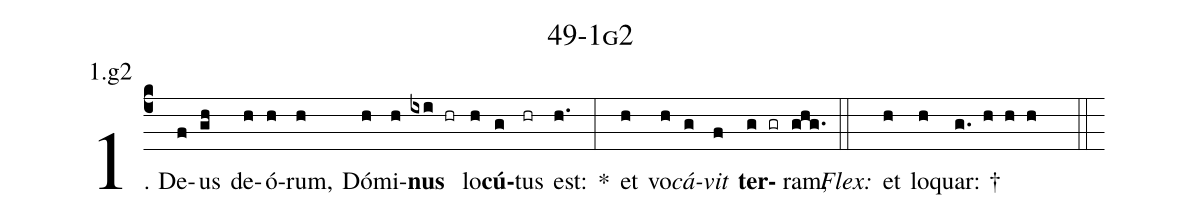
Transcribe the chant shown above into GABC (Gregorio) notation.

name: 49-1g2;
annotation: 1.g2;
%%
(c4)1. De(f)us(gh) de(h)ó(h)rum,(h) Dó(h)mi(h)<b>nus</b>(ixi hr) lo(h)<b>cú</b>(g)tus(hr) est:(h.) *(:) et(h) vo(h)<i>cá</i>(g)<i>vit</i>(f) <b>ter</b>(g gr)ram,(ghg.) (::)
<i>Flex:</i>()  et(h) lo(h)quar: †(g. h h h  ::)
